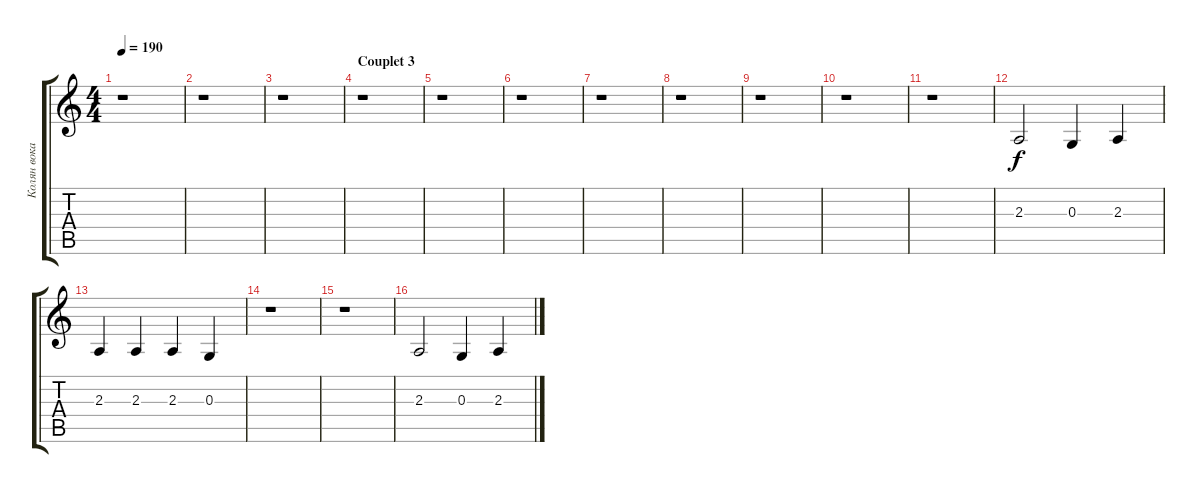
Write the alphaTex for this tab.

\track ("Колян вокал" "Колян вока") {instrument viola}
\staff {score tabs}
\tuning (E4 B3 G3 D3 A2 E2) {hide}
\ts (4 4)
\tempo 190
\clef g2
\ks c
r.1{dy f} |
r.1 |
r.1 |
\section ("" "Couplet 3")
r.1 |
r.1 |
r.1 |
r.1 |
r.1 |
r.1 |
r.1 |
r.1 |
2.3.2 0.3.4 2.3.4 |
2.3.4 2.3.4 2.3.4 0.3.4 |
r.1 |
r.1 |
2.3.2 0.3.4 2.3.4
